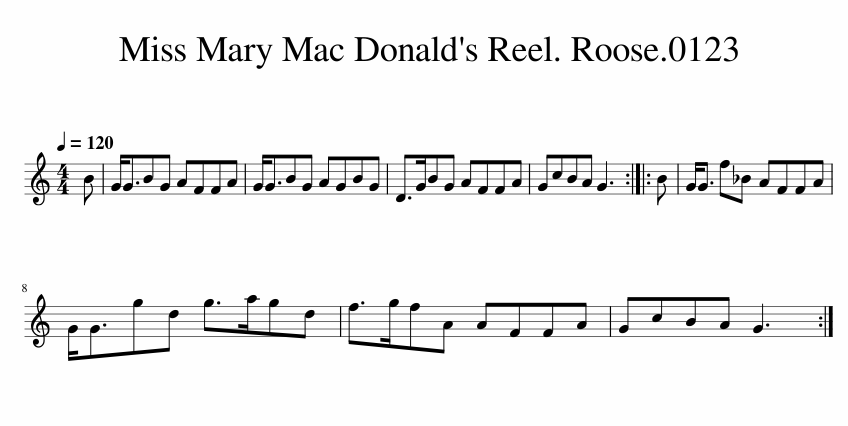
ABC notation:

X:1
L:1/8
Q:1/4=120
M:4/4
I:linebreak $
K:C
V:1 treble
V:1
 B | G<GBG AFFA | G<GBG AGBG | D>GBG AFFA | GcBA G3 :: %5
 B | G<G f_B AFFA |$ G<Ggd g>agd | f>gfA AFFA | GcBA G3 :| %10
